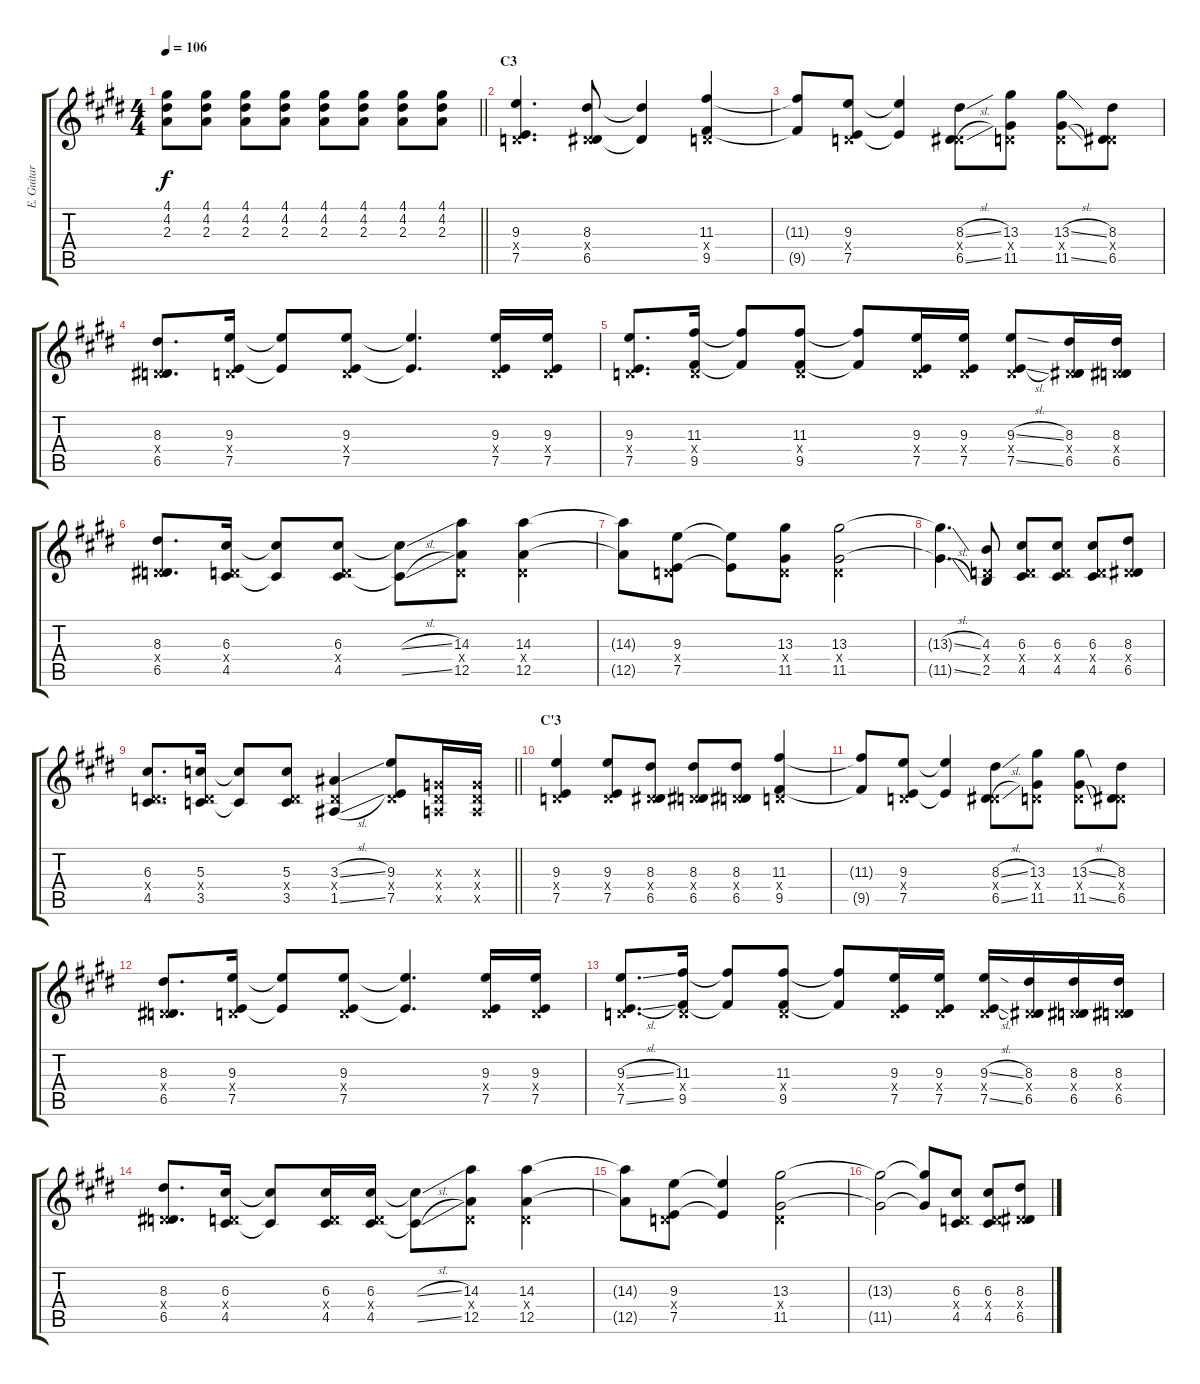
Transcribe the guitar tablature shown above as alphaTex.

\track ("E. Guitar II" "E. Guitar ") {instrument overdrivenguitar}
\staff {score tabs}
\tuning (E4 B3 G3 D3 A2 E2) {hide}
\ts (4 4)
\tempo 106
\clef g2
\barLineRight lightlight
\ks e
(4.1 4.2 2.3).8{dy f} (4.1 4.2 2.3).8 (4.1 4.2 2.3).8 (4.1 4.2 2.3).8 (4.1 4.2 2.3).8 (4.1 4.2 2.3).8 (4.1 4.2 2.3).8 (4.1 4.2 2.3).8 |
\section ("" "C3")
(9.3 0.4{x} 7.5).4{d} (8.3 0.4{x} 6.5).8 (8.3{t} 6.5{t}).4 (11.3 0.4{x} 9.5).4 |
(11.3{t} 9.5{t}).8 (9.3 0.4{x} 7.5).8 (9.3{t} 7.5{t}).4 (8.3{sl} 0.4{x} 6.5{sl}).8 (13.3 0.4{x} 11.5).8 (13.3{sl} 0.4{x} 11.5{sl}).8 (8.3 0.4{x} 6.5).8 |
(8.3 0.4{x} 6.5).8{d} (9.3 0.4{x} 7.5).16 (9.3{t} 7.5{t}).8 (9.3 0.4{x} 7.5).8 (9.3{t} 7.5{t}).4{d} (9.3 0.4{x} 7.5).16 (9.3 0.4{x} 7.5).16 |
(9.3 0.4{x} 7.5).8{d} (11.3 0.4{x} 9.5).16 (11.3{t} 9.5{t}).8 (11.3 0.4{x} 9.5).8 (11.3{t} 9.5{t}).8 (9.3 0.4{x} 7.5).16 (9.3 0.4{x} 7.5).16 (9.3{sl} 0.4{x} 7.5{sl}).8 (8.3 0.4{x} 6.5).16 (8.3 0.4{x} 6.5).16 |
(8.3 0.4{x} 6.5).8{d} (6.3 0.4{x} 4.5).16 (6.3{t} 4.5{t}).8 (6.3 0.4{x} 4.5).8 (6.3{sl t} 4.5{sl t}).8 (14.3 0.4{x} 12.5).8 (14.3 0.4{x} 12.5).4 |
(14.3{t} 12.5{t}).8 (9.3 0.4{x} 7.5).8 (9.3{t} 7.5{t}).8 (13.3 0.4{x} 11.5).8 (13.3 0.4{x} 11.5).2 |
(13.3{sl t} 11.5{sl t}).4{d} (4.3 0.4{x} 2.5).8 (6.3 0.4{x} 4.5).8 (6.3 0.4{x} 4.5).8 (6.3 0.4{x} 4.5).8 (8.3 0.4{x} 6.5).8 |
\barLineRight lightlight
(6.3 0.4{x} 4.5).8{d} (5.3 0.4{x} 3.5).16 (5.3{t} 3.5{t}).8 (5.3 0.4{x} 3.5).8 (3.3{sl} 0.4{x} 1.5{sl}).4 (9.3 0.4{x} 7.5).8 (0.3{x} 0.4{x} 0.5{x}).16 (0.3{x} 0.4{x} 0.5{x}).16 |
\section ("" "C'3")
(9.3 0.4{x} 7.5).4 (9.3 0.4{x} 7.5).8 (8.3 0.4{x} 6.5).8 (8.3 0.4{x} 6.5).8 (8.3 0.4{x} 6.5).8 (11.3 0.4{x} 9.5).4 |
(11.3{t} 9.5{t}).8 (9.3 0.4{x} 7.5).8 (9.3{t} 7.5{t}).4 (8.3{sl} 0.4{x} 6.5{sl}).8 (13.3 0.4{x} 11.5).8 (13.3{sl} 0.4{x} 11.5{sl}).8 (8.3 0.4{x} 6.5).8 |
(8.3 0.4{x} 6.5).8{d} (9.3 0.4{x} 7.5).16 (9.3{t} 7.5{t}).8 (9.3 0.4{x} 7.5).8 (9.3{t} 7.5{t}).4{d} (9.3 0.4{x} 7.5).16 (9.3 0.4{x} 7.5).16 |
(9.3{sl} 0.4{x} 7.5{sl}).8{d} (11.3 0.4{x} 9.5).16 (11.3{t} 9.5{t}).8 (11.3 0.4{x} 9.5).8 (11.3{t} 9.5{t}).8 (9.3 0.4{x} 7.5).16 (9.3 0.4{x} 7.5).16 (9.3{sl} 0.4{x} 7.5{sl}).16 (8.3 0.4{x} 6.5).16 (8.3 0.4{x} 6.5).16 (8.3 0.4{x} 6.5).16 |
(8.3 0.4{x} 6.5).8{d} (6.3 0.4{x} 4.5).16 (6.3{t} 4.5{t}).8 (6.3 0.4{x} 4.5).16 (6.3 0.4{x} 4.5).16 (6.3{sl t} 4.5{sl t}).8 (14.3 0.4{x} 12.5).8 (14.3 0.4{x} 12.5).4 |
(14.3{t} 12.5{t}).8 (9.3 0.4{x} 7.5).8 (9.3{t} 7.5{t}).4 (13.3 0.4{x} 11.5).2 |
(13.3{t} 11.5{t}).2 (13.3{t} 11.5{t}).8 (6.3 0.4{x} 4.5).8 (6.3 0.4{x} 4.5).8 (8.3 0.4{x} 6.5).8
